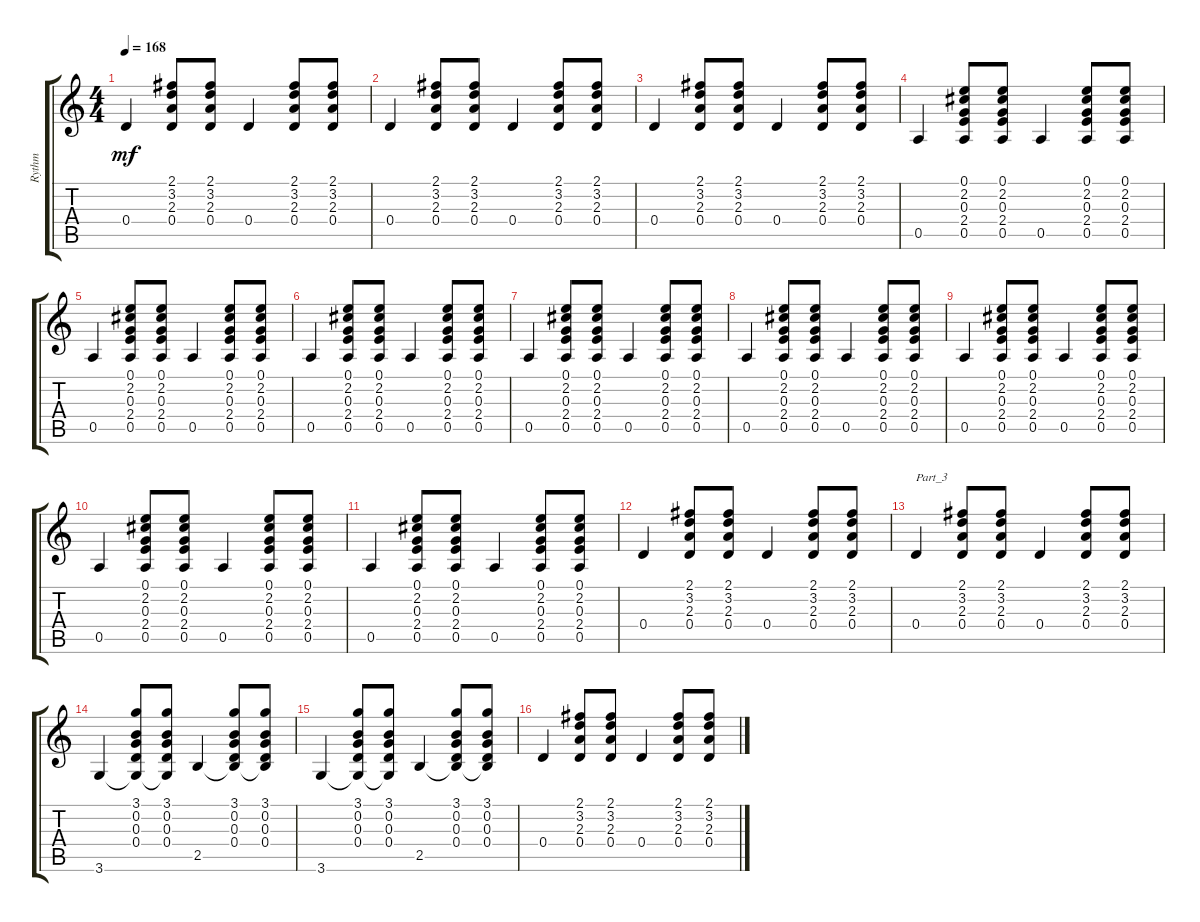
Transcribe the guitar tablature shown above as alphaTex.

\track ("Rythm" "Rythm") {instrument acousticguitarnylon}
\staff {score tabs}
\tuning (E4 B3 G3 D3 A2 E2) {hide}
\ts (4 4)
\tempo 168
\clef g2
\ks c
0.4.4{dy mf} (2.1 3.2 2.3 0.4).8 (2.1 3.2 2.3 0.4).8 0.4.4 (2.1 3.2 2.3 0.4).8 (2.1 3.2 2.3 0.4).8 |
0.4.4 (2.1 3.2 2.3 0.4).8 (2.1 3.2 2.3 0.4).8 0.4.4 (2.1 3.2 2.3 0.4).8 (2.1 3.2 2.3 0.4).8 |
0.4.4 (2.1 3.2 2.3 0.4).8 (2.1 3.2 2.3 0.4).8 0.4.4 (2.1 3.2 2.3 0.4).8 (2.1 3.2 2.3 0.4).8 |
0.5.4 (0.1 2.2 0.3 2.4 0.5).8 (0.1 2.2 0.3 2.4 0.5).8 0.5.4 (0.1 2.2 0.3 2.4 0.5).8 (0.1 2.2 0.3 2.4 0.5).8 |
0.5.4 (0.1 2.2 0.3 2.4 0.5).8 (0.1 2.2 0.3 2.4 0.5).8 0.5.4 (0.1 2.2 0.3 2.4 0.5).8 (0.1 2.2 0.3 2.4 0.5).8 |
0.5.4 (0.1 2.2 0.3 2.4 0.5).8 (0.1 2.2 0.3 2.4 0.5).8 0.5.4 (0.1 2.2 0.3 2.4 0.5).8 (0.1 2.2 0.3 2.4 0.5).8 |
0.5.4 (0.1 2.2 0.3 2.4 0.5).8 (0.1 2.2 0.3 2.4 0.5).8 0.5.4 (0.1 2.2 0.3 2.4 0.5).8 (0.1 2.2 0.3 2.4 0.5).8 |
0.5.4 (0.1 2.2 0.3 2.4 0.5).8 (0.1 2.2 0.3 2.4 0.5).8 0.5.4 (0.1 2.2 0.3 2.4 0.5).8 (0.1 2.2 0.3 2.4 0.5).8 |
0.5.4 (0.1 2.2 0.3 2.4 0.5).8 (0.1 2.2 0.3 2.4 0.5).8 0.5.4 (0.1 2.2 0.3 2.4 0.5).8 (0.1 2.2 0.3 2.4 0.5).8 |
0.5.4 (0.1 2.2 0.3 2.4 0.5).8 (0.1 2.2 0.3 2.4 0.5).8 0.5.4 (0.1 2.2 0.3 2.4 0.5).8 (0.1 2.2 0.3 2.4 0.5).8 |
0.5.4 (0.1 2.2 0.3 2.4 0.5).8 (0.1 2.2 0.3 2.4 0.5).8 0.5.4 (0.1 2.2 0.3 2.4 0.5).8 (0.1 2.2 0.3 2.4 0.5).8 |
0.4.4 (2.1 3.2 2.3 0.4).8 (2.1 3.2 2.3 0.4).8 0.4.4 (2.1 3.2 2.3 0.4).8 (2.1 3.2 2.3 0.4).8 |
0.4.4{txt "Part_3"} (2.1 3.2 2.3 0.4).8 (2.1 3.2 2.3 0.4).8 0.4.4 (2.1 3.2 2.3 0.4).8 (2.1 3.2 2.3 0.4).8 |
3.6.4 (3.1 0.2 0.3 0.4 3.6{t}).8 (3.1 0.2 0.3 0.4 3.6{t}).8 2.5.4 (3.1 0.2 0.3 0.4 2.5{t}).8 (3.1 0.2 0.3 0.4 2.5{t}).8 |
3.6.4 (3.1 0.2 0.3 0.4 3.6{t}).8 (3.1 0.2 0.3 0.4 3.6{t}).8 2.5.4 (3.1 0.2 0.3 0.4 2.5{t}).8 (3.1 0.2 0.3 0.4 2.5{t}).8 |
0.4.4 (2.1 3.2 2.3 0.4).8 (2.1 3.2 2.3 0.4).8 0.4.4 (2.1 3.2 2.3 0.4).8 (2.1 3.2 2.3 0.4).8
